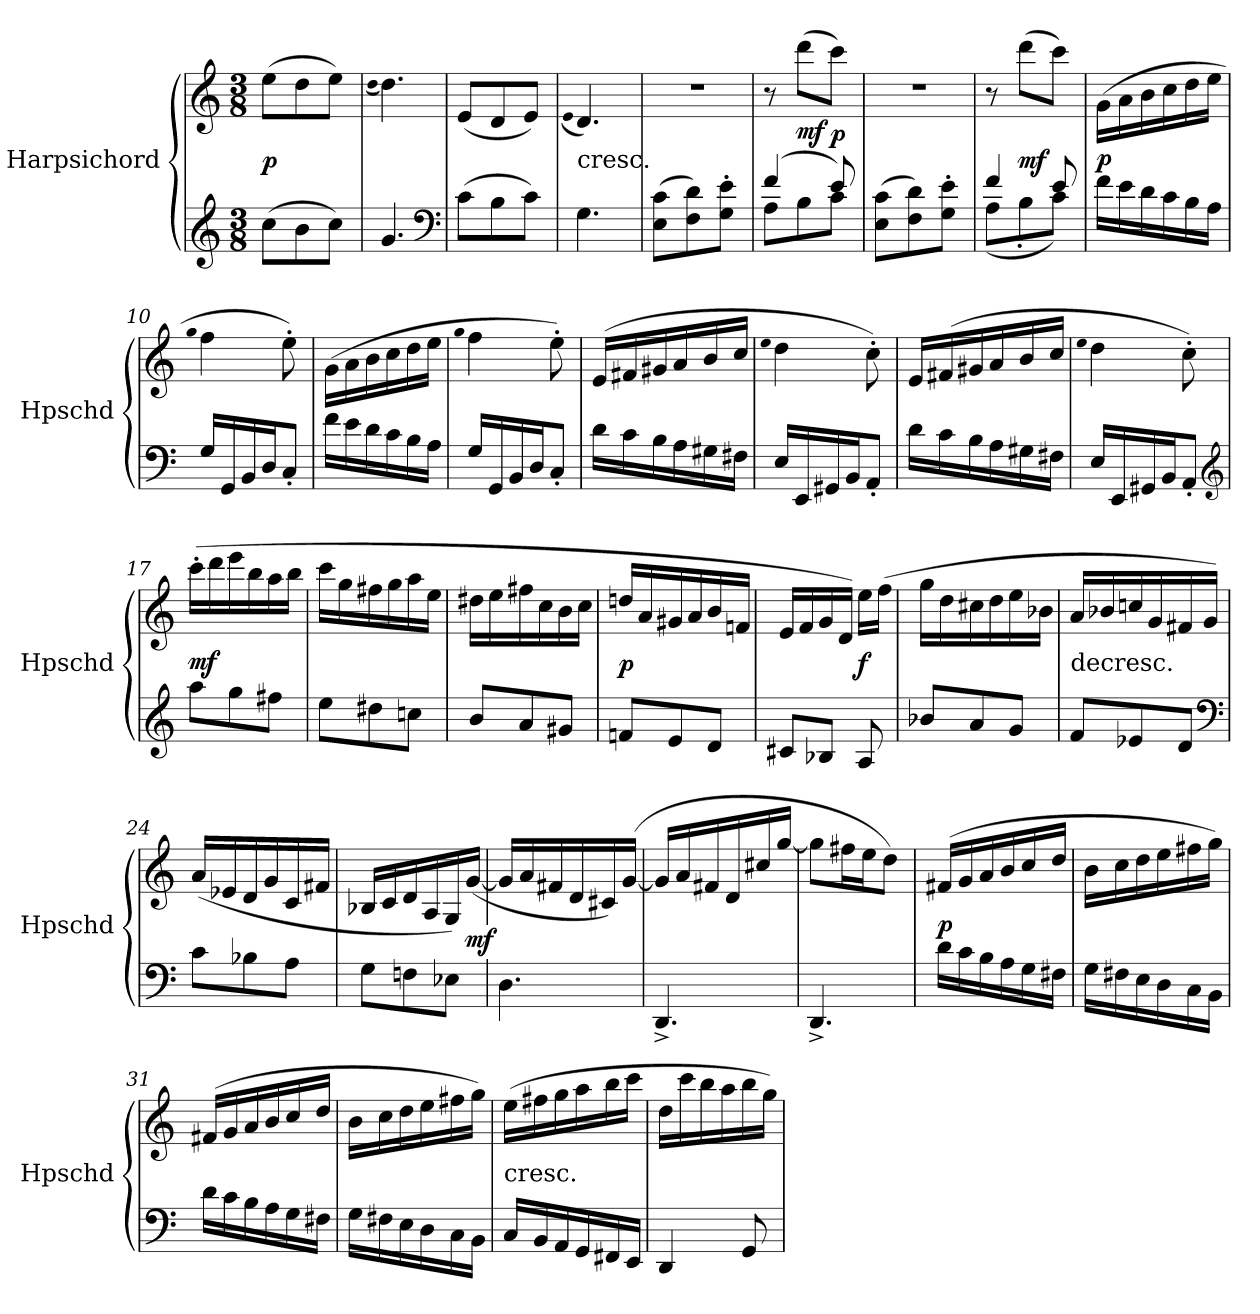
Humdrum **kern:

**kern	**kern	**dynam
*part1	*part1	*part1
*staff2	*staff1	*staff1/2
*I"Harpsichord	*	*
*I'Hpschd	*	*
*clefG2	*clefG2	*
*k[]	*k[]	*
*C:	*C:	*
*M3/8	*M3/8	*
*MM132	*MM132	*
=1	=1	=1
(8cc\L	(8ee\L	p
8b\	8dd\	.
8cc\J)	8ee\J)	.
=2	=2	=2
.	(qdd	.
4.g/	4.dd\)	.
*clefF4	*	*
=3	=3	=3
(8c\L	(8e/L	.
8B\	8d/	.
8c\J)	8e/J)	.
=4	=4	=4
.	(qe	.
!	!LO:TX:c:t=cresc.	!
4.G\	4.d/)	.
=5	=5	=5
(8E\ 8c\L	4.r	.
8F\ 8d\)	.	.
8G'\ 8e'\J	.	.
=6	=6	=6
*^	*	*
(4f/	8A\L	8r	.
.	8B\	(8ddd\L	mf
8e/)	8c\J	8ccc\J)	p
*v	*v	*	*
=7	=7	=7
(8E\ 8c\L	4.r	.
8F\ 8d\)	.	.
8G'\ 8e'\J	.	.
=8	=8	=8
*^	*	*
4f/	(8A\L	8r	.
.	8B'\	(8ddd\L	mf
8e/	8c\J)	8ccc\J)	.
*v	*v	*	*
=9	=9	=9
16f\LL	(16g\LL	p
16e\	16a\	.
16d\	16b\	.
16c\	16cc\	.
16B\	16dd\	.
16A\JJ	16ee\JJ	.
=10	=10	=10
.	qgg	.
16G/LL	4ff\	.
16GG/	.	.
16BB/	.	.
16D/J	.	.
8C'/J	8ee'\)	.
=11	=11	=11
16f\LL	(16g\LL	.
16e\	16a\	.
16d\	16b\	.
16c\	16cc\	.
16B\	16dd\	.
16A\JJ	16ee\JJ	.
=12	=12	=12
.	qgg	.
16G/LL	4ff\	.
16GG/	.	.
16BB/	.	.
16D/J	.	.
8C'/J	8ee'\)	.
=13	=13	=13
16d\LL	(16e/LL	.
16c\	16f#X/	.
16B\	16g#X/	.
16A\	16a/	.
16G#X\	16b/	.
16F#X\JJ	16cc/JJ	.
=14	=14	=14
.	qee	.
16E/LL	4dd\	.
16EE/	.	.
16GG#X/	.	.
16BB/J	.	.
8AA'/J	8cc'\)	.
=15	=15	=15
16d\LL	16e/LL	.
16c\	(16f#X/	.
16B\	16g#X/	.
16A\	16a/	.
16G#X\	16b/	.
16F#X\JJ	16cc/JJ	.
=16	=16	=16
.	qee	.
16E/LL	4dd\	.
16EE/	.	.
16GG#X/	.	.
16BB/J	.	.
8AA'/J	8cc'\)	.
*clefG2	*	*
=17	=17	=17
8aa\L	(16ccc'\LL	mf
.	16ddd\	.
8gg\	16eee\	.
.	16bb\	.
8ff#X\J	16aa\	.
.	16bb\JJ	.
=18	=18	=18
8ee\L	16ccc\LL	.
.	16gg\	.
8dd#X\	16ff#X\	.
.	16gg\	.
8ccn\J	16aa\	.
.	16ee\JJ	.
=19	=19	=19
8b/L	16dd#X\LL	.
.	16ee\	.
8a/	16ff#X\	.
.	16cc\	.
8g#X/J	16b\	.
.	16cc\JJ	.
=20	=20	=20
8fn/L	16ddn/LL	p
.	16a/	.
8e/	16g#X/	.
.	16a/	.
8d/J	16b/	.
.	16fn/JJ	.
=21	=21	=21
8c#X/L	16e/LL	.
.	16f/	.
8B-X/J	16g/	.
.	16d/JJ)	.
8A/	16ee\LL	f
.	(16ff\JJ	.
=22	=22	=22
8b-X/L	16gg\LL	.
.	16dd\	.
8a/	16cc#X\	.
.	16dd\	.
8g/J	16ee\	.
.	16b-X\JJ	.
=23	=23	=23
!	!LO:TX:c:t=decresc.	!
8f/L	16a/LL	.
.	16b-X/	.
8e-X/	16ccn/	.
.	16g/	.
8d/J	16f#X/	.
.	16g/JJ)	.
*clefF4	*	*
=24	=24	=24
8c\L	(16a/LL	.
.	16e-X/	.
8B-X\	16d/	.
.	16g/	.
8A\J	16c/	.
.	16f#X/JJ	.
=25	=25	=25
8G\L	16B-X/LL	.
.	16c/	.
8Fn\	16d/	.
.	16A/	.
8E-X\J	16G/)	.
.	([16g/JJ	mf
=26	=26	=26
4.D\	16g/LL]	.
.	16a/	.
.	16f#X/	.
.	16d/	.
.	16c#X/)	.
.	([16g/JJ	.
=27	=27	=27
4.DD^/	16g/LL]	.
.	16a/	.
.	16f#X/	.
.	16d/	.
.	16cc#X/	.
.	[16gg/JJ	.
=28	=28	=28
4.DD^/	8gg\L]	.
.	16ff#X\L	.
.	16ee\J	.
.	8dd\J)	.
=29	=29	=29
16d\LL	(16f#X/LL	p
16c\	16g/	.
16B\	16a/	.
16A\	16b/	.
16G\	16cc/	.
16F#X\JJ	16dd/JJ	.
=30	=30	=30
16G\LL	16b\LL	.
16F#X\	16cc\	.
16E\	16dd\	.
16D\	16ee\	.
16C\	16ff#X\	.
16BB\JJ	16gg\JJ)	.
=31	=31	=31
16d\LL	(16f#X/LL	.
16c\	16g/	.
16B\	16a/	.
16A\	16b/	.
16G\	16cc/	.
16F#X\JJ	16dd/JJ	.
=32	=32	=32
16G\LL	16b\LL	.
16F#X\	16cc\	.
16E\	16dd\	.
16D\	16ee\	.
16C\	16ff#X\	.
16BB\JJ	16gg\JJ)	.
=33	=33	=33
!	!LO:TX:c:t=cresc.	!
16C/LL	(16ee\LL	.
16BB/	16ff#X\	.
16AA/	16gg\	.
16GG/	16aa\	.
16FF#X/	16bb\	.
16EE/JJ	16ccc\JJ	.
=34	=34	=34
4DD/	16dd\LL	.
.	16ccc\	.
.	16bb\	.
.	16aa\	.
8GG/	16bb\	.
.	16gg\JJ)	.
=	=	=
*-	*-	*-
